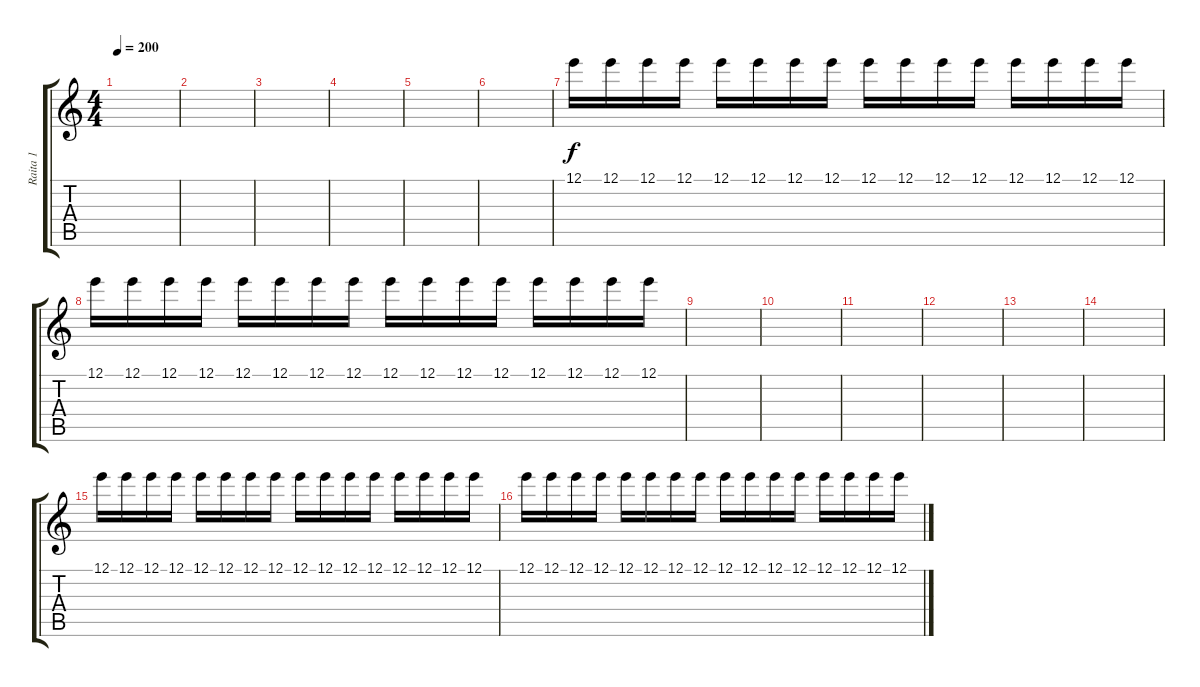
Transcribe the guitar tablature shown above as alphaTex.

\track ("Raita 1" "Raita 1") {instrument acousticguitarsteel}
\staff {score tabs}
\tuning (E4 B3 G3 D3 A2 E2) {hide}
\ts (4 4)
\tempo 200
\clef g2
\ks c
|
|
|
|
|
|
12.1.16 12.1.16 12.1.16 12.1.16 12.1.16 12.1.16 12.1.16 12.1.16 12.1.16 12.1.16 12.1.16 12.1.16 12.1.16 12.1.16 12.1.16 12.1.16 |
12.1.16 12.1.16 12.1.16 12.1.16 12.1.16 12.1.16 12.1.16 12.1.16 12.1.16 12.1.16 12.1.16 12.1.16 12.1.16 12.1.16 12.1.16 12.1.16 |
|
|
|
|
|
|
12.1.16 12.1.16 12.1.16 12.1.16 12.1.16 12.1.16 12.1.16 12.1.16 12.1.16 12.1.16 12.1.16 12.1.16 12.1.16 12.1.16 12.1.16 12.1.16 |
12.1.16 12.1.16 12.1.16 12.1.16 12.1.16 12.1.16 12.1.16 12.1.16 12.1.16 12.1.16 12.1.16 12.1.16 12.1.16 12.1.16 12.1.16 12.1.16
